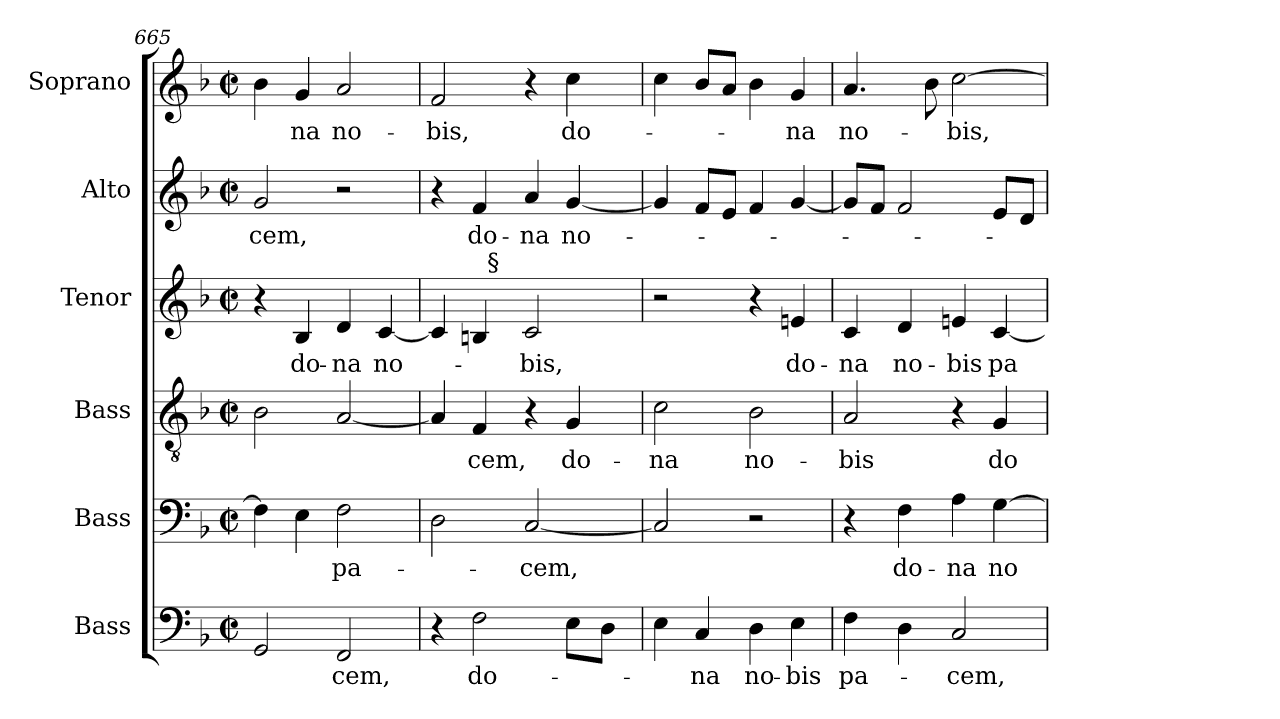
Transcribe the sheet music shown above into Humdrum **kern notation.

**kern	**text	**kern	**text	**kern	**text	**kern	**text	**kern	**text	**kern	**text
*part6	*part6	*part5	*part5	*part4	*part4	*part3	*part3	*part2	*part2	*part1	*part1
*staff6	*staff6	*staff5	*staff5	*staff4	*staff4	*staff3	*staff3	*staff2	*staff2	*staff1	*staff1
*I"Bass	*	*I"Bass	*	*I"Bass	*	*I"Tenor	*	*I"Alto	*	*I"Soprano	*
*I'B.	*	*I'B.	*	*I'B.	*	*I'T.	*	*I'A.	*	*I'S.	*
!!LO:PB:g=z
*clefF4	*	*clefF4	*	*clefGv2	*	*clefG2	*	*clefG2	*	*clefG2	*
*	*	*	*	*ITrd7c12	*	*ITrd7c12	*	*ITrd7c12	*	*	*
*k[b-]	*	*k[b-]	*	*k[b-]	*	*k[b-]	*	*k[b-]	*	*k[b-]	*
*F:	*	*F:	*	*F:	*	*F:	*	*F:	*	*F:	*
*M2/2	*	*M2/2	*	*M2/2	*	*M2/2	*	*M2/2	*	*M2/2	*
*met(c|)	*	*met(c|)	*	*met(c|)	*	*met(c|)	*	*met(c|)	*	*met(c|)	*
=665	=665	=665	=665	=665	=665	=665	=665	=665	=665	=665	=665
!	!	!	!	!	!	!	!	!	!LO:LY:b:color=#000000	!	!
2GGi/	.	4Fi\]	.	2BB-i\	.	4r	.	2Gi/	-cem,	4b-i\	.
!	!	!	!	!	!	!	!LO:LY:b:color=#000000	!	!	!	!
!	!	!	!	!	!	!	!	!	!	!	!LO:LY:b:color=#000000
.	.	4Ei\	.	.	.	4BB-i/	do-	.	.	4gi/	-na
!	!LO:LY:b:color=#000000	!	!	!	!	!	!	!	!	!	!
!	!	!	!LO:LY:b:color=#000000	!	!	!	!	!	!	!	!
!	!	!	!	!	!	!	!LO:LY:b:color=#000000	!	!	!	!
!	!	!	!	!	!	!	!	!	!	!	!LO:LY:b:color=#000000
2FFi/	-cem,	2Fi\	pa-	[2AAi/	.	4Di/	-na	2r	.	2ai/	no-
!	!	!	!	!	!	!	!LO:LY:b:color=#000000	!	!	!	!
.	.	.	.	.	.	[4Ci/	no-	.	.	.	.
=666	=666	=666	=666	=666	=666	=666	=666	=666	=666	=666	=666
!	!	!	!	!	!	!	!	!	!	!	!LO:LY:b:color=#000000
*	*	*	*	*	*	*^	*	*	*	*	*
4r	.	2Di\	.	4AAi/]	.	4Ci/]	4ryy	.	4r	.	2fi/	-bis,
!	!LO:LY:b:color=#000000	!	!	!	!	!	!	!	!	!	!	!
!	!	!	!	!	!LO:LY:b:color=#000000	!	!	!	!	!	!	!
!	!	!	!	!	!	!	!	!	!	!LO:LY:b:color=#000000	!	!
2Fi\	do-	.	.	4FFi/	-cem,	4BBi/	32ryy	.	4Fi/	do-	.	.
.	.	.	.	.	.	.	256ryy	.	.	.	.	.
!	!	!	!	!	!	!	!LO:TX:a:t=§	!	!	!	!	!
.	.	.	.	.	.	.	2ryy	.	.	.	.	.
!	!	!	!LO:LY:b:color=#000000	!	!	!	!	!	!	!	!	!
!	!	!	!	!	!	!	!	!LO:LY:b:color=#000000	!	!	!	!
!	!	!	!	!	!	!	!	!	!	!LO:LY:b:color=#000000	!	!
.	.	[2Ci/	-cem,	4r	.	2Ci/	.	-bis,	4Ai/	-na	4r	.
!	!	!	!	!	!LO:LY:b:color=#000000	!	!	!	!	!	!	!
!	!	!	!	!	!	!	!	!	!	!LO:LY:b:color=#000000	!	!
!	!	!	!	!	!	!	!	!	!	!	!	!LO:LY:b:color=#000000
8Ei\L	.	.	.	4GGi/	do-	.	.	.	[4Gi/	no-	4cci\	do-
.	.	.	.	.	.	.	8ryy	.	.	.	.	.
8Di\J	.	.	.	.	.	.	.	.	.	.	.	.
.	.	.	.	.	.	.	16ryy	.	.	.	.	.
.	.	.	.	.	.	.	64..ryy	.	.	.	.	.
*	*	*	*	*	*	*v	*v	*	*	*	*	*
=667	=667	=667	=667	=667	=667	=667	=667	=667	=667	=667	=667
*	*	*	*	*	*	*^	*	*	*	*	*
!	!	!	!	!	!LO:LY:b:color=#000000	!	!	!	!	!	!	!
*	*	*	*	*	*	*v	*v	*	*	*	*	*
4Ei\	.	2Ci/]	.	2Ci\	-na	2r	.	4Gi/]	.	4cci\	.
!	!LO:LY:b:color=#000000	!	!	!	!	!	!	!	!	!	!
4Ci/	-na	.	.	.	.	.	.	8Fi/L	.	8b-i/L	.
.	.	.	.	.	.	.	.	8Ei/J	.	8ai/J	.
!	!LO:LY:b:color=#000000	!	!	!	!	!	!	!	!	!	!
!	!	!	!	!	!LO:LY:b:color=#000000	!	!	!	!	!	!
4Di\	no-	2r	.	2BB-i\	no-	4r	.	4Fi/	.	4b-i\	.
!	!LO:LY:b:color=#000000	!	!	!	!	!	!	!	!	!	!
!	!	!	!	!	!	!	!LO:LY:b:color=#000000	!	!	!	!
!	!	!	!	!	!	!	!	!	!	!	!LO:LY:b:color=#000000
4Ei\	-bis	.	.	.	.	4Eni/	do-	[4Gi/	.	4gi/	-na
=668	=668	=668	=668	=668	=668	=668	=668	=668	=668	=668	=668
!	!LO:LY:b:color=#000000	!	!	!	!	!	!	!	!	!	!
!	!	!	!	!	!LO:LY:b:color=#000000	!	!	!	!	!	!
!	!	!	!	!	!	!	!LO:LY:b:color=#000000	!	!	!	!
!	!	!	!	!	!	!	!	!	!	!	!LO:LY:b:color=#000000
4Fi\	pa-	4r	.	2AAi/	-bis	4Ci/	-na	8Gi/L]	.	4.ai/	no-
.	.	.	.	.	.	.	.	8Fi/J	.	.	.
!	!	!	!LO:LY:b:color=#000000	!	!	!	!	!	!	!	!
!	!	!	!	!	!	!	!LO:LY:b:color=#000000	!	!	!	!
4Di\	.	4Fi\	do-	.	.	4Di/	no-	2Fi/	.	.	.
.	.	.	.	.	.	.	.	.	.	8b-i\	.
!	!LO:LY:b:color=#000000	!	!	!	!	!	!	!	!	!	!
!	!	!	!LO:LY:b:color=#000000	!	!	!	!	!	!	!	!
!	!	!	!	!	!	!	!LO:LY:b:color=#000000	!	!	!	!
!	!	!	!	!	!	!	!	!	!	!	!LO:LY:b:color=#000000
2Ci/	-cem,	4Ai\	-na	4r	.	4Eni/	-bis	.	.	[2cci\	-bis,
!	!	!	!LO:LY:b:color=#000000	!	!	!	!	!	!	!	!
!	!	!	!	!	!LO:LY:b:color=#000000	!	!	!	!	!	!
!	!	!	!	!	!	!	!LO:LY:b:color=#000000	!	!	!	!
.	.	[4Gi\	no-	4GGi/	do-	[4Ci/	pa-	8Ei/L	.	.	.
.	.	.	.	.	.	.	.	8Di/J	.	.	.
=	=	=	=	=	=	=	=	=	=	=	=
*-	*-	*-	*-	*-	*-	*-	*-	*-	*-	*-	*-
